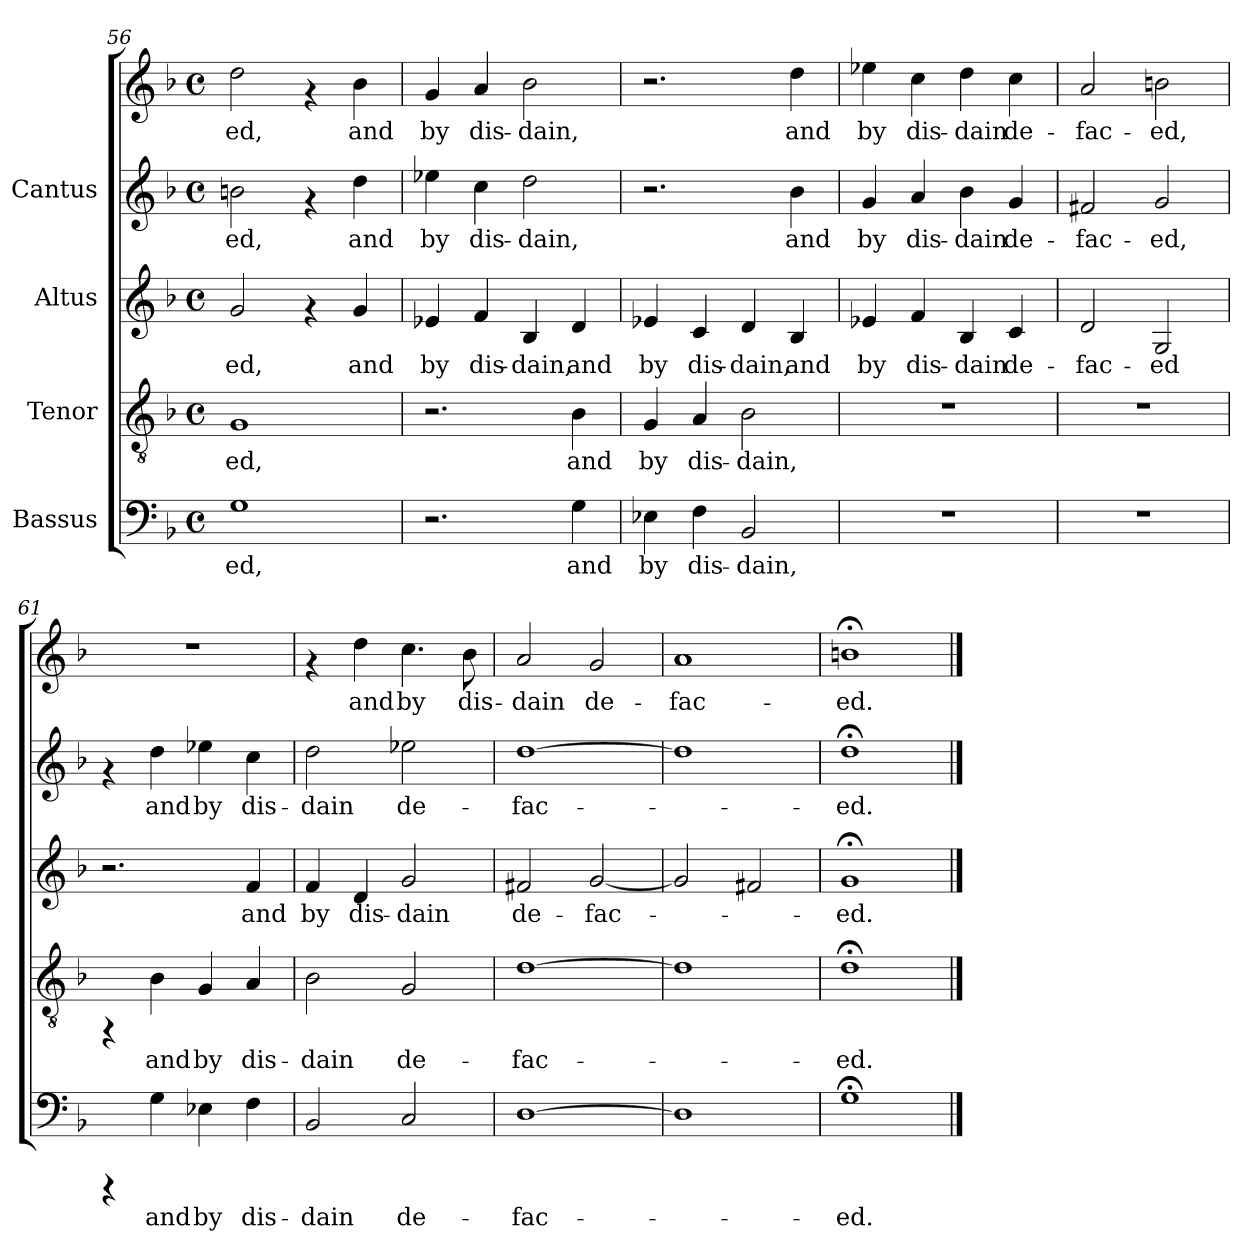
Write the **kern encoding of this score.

**kern	**text	**kern	**text	**kern	**text	**kern	**text	**kern	**text
*part4	*part4	*part3	*part3	*part2	*part2	*part1	*part1	*part1	*part1
*staff5	*staff5	*staff4	*staff4	*staff3	*staff3	*staff2	*staff2	*staff1	*staff1
*I"Bassus	*	*I"Tenor	*	*I"Altus	*	*I"Cantus	*	*	*
*clefF4	*	*clefGv2	*	*clefG2	*	*clefG2	*	*clefG2	*
*k[b-]	*	*k[b-]	*	*k[b-]	*	*k[b-]	*	*k[b-]	*
*F:	*	*F:	*	*F:	*	*F:	*	*F:	*
*M4/4	*	*M4/4	*	*M4/4	*	*M4/4	*	*M4/4	*
*met(c)	*	*met(c)	*	*met(c)	*	*met(c)	*	*met(c)	*
=56	=56	=56	=56	=56	=56	=56	=56	=56	=56
!	!LO:LY:b:cj	!	!LO:LY:b:cj	!	!LO:LY:b:cj	!	!LO:LY:b:cj	!	!LO:LY:b:cj
1G	-ed,	1G	-ed,	2g/	-ed,	2bn\	ed,	2dd\	-ed,
.	.	.	.	4rf	.	4rf	.	4rf	.
!	!	!	!	!	!LO:LY:b:cj	!	!LO:LY:b:cj	!	!LO:LY:b:cj
.	.	.	.	4g/	and	4dd\	and	4b-\	and
=57	=57	=57	=57	=57	=57	=57	=57	=57	=57
!	!	!	!	!	!LO:LY:b:cj	!	!LO:LY:b:cj	!	!LO:LY:b:cj
2.r	.	2.r	.	4e-X/	by	4ee-X\	by	4g/	by
!	!	!	!	!	!LO:LY:b:cj	!	!LO:LY:b:cj	!	!LO:LY:b:cj
.	.	.	.	4f/	dis-	4cc\	dis-	4a/	dis-
!	!	!	!	!	!LO:LY:b:cj	!	!LO:LY:b:cj	!	!LO:LY:b:cj
.	.	.	.	4B-/	-dain,	2dd\	-dain,	2b-\	-dain,
!	!LO:LY:b:cj	!	!LO:LY:b:cj	!	!LO:LY:b:cj	!	!	!	!
4G\	and	4B-\	and	4d/	and	.	.	.	.
=58	=58	=58	=58	=58	=58	=58	=58	=58	=58
!	!LO:LY:b:cj	!	!LO:LY:b:cj	!	!LO:LY:b:cj	!	!	!	!
4E-X\	by	4G/	by	4e-X/	by	2.r	.	2.r	.
!	!LO:LY:b:cj	!	!LO:LY:b:cj	!	!LO:LY:b:cj	!	!	!	!
4F\	dis-	4A/	dis-	4c/	dis-	.	.	.	.
!	!LO:LY:b:cj	!	!LO:LY:b:cj	!	!LO:LY:b:cj	!	!	!	!
2BB-/	-dain,	2B-\	-dain,	4d/	-dain,	.	.	.	.
!	!	!	!	!	!LO:LY:b:cj	!	!LO:LY:b:cj	!	!LO:LY:b:cj
.	.	.	.	4B-/	and	4b-\	and	4dd\	and
!!LO:PB:g=z
=59	=59	=59	=59	=59	=59	=59	=59	=59	=59
!	!	!	!	!	!LO:LY:b:cj	!	!LO:LY:b:cj	!	!LO:LY:b:cj
1r	.	1r	.	4e-X/	by	4g/	-by	4ee-X\	by
!	!	!	!	!	!LO:LY:b:cj	!	!LO:LY:b:cj	!	!LO:LY:b:cj
.	.	.	.	4f/	dis-	4a/	dis-	4cc\	dis-
!	!	!	!	!	!LO:LY:b:cj	!	!LO:LY:b:cj	!	!LO:LY:b:cj
.	.	.	.	4B-/	-dain	4b-\	-dain	4dd\	-dain
!	!	!	!	!	!LO:LY:b:cj	!	!LO:LY:b:cj	!	!LO:LY:b:cj
.	.	.	.	4c/	de-	4g/	de-	4cc\	de-
=60	=60	=60	=60	=60	=60	=60	=60	=60	=60
!	!	!	!	!	!LO:LY:b:cj	!	!LO:LY:b:cj	!	!LO:LY:b:cj
1r	.	1r	.	2d/	-fac-	2f#X/	fac-	2a/	-fac-
!	!	!	!	!	!LO:LY:b:cj	!	!LO:LY:b:cj	!	!LO:LY:b:cj
.	.	.	.	2G/	-ed	2g/	-ed,	2bn\	-ed,
=61	=61	=61	=61	=61	=61	=61	=61	=61	=61
4rCCC	.	4rFF	.	2.r	.	4rf	.	1r	.
!	!LO:LY:b:cj	!	!LO:LY:b:cj	!	!	!	!LO:LY:b:cj	!	!
4G\	and	4B-\	and	.	.	4dd\	and	.	.
!	!LO:LY:b:cj	!	!LO:LY:b:cj	!	!	!	!LO:LY:b:cj	!	!
4E-X\	by	4G/	by	.	.	4ee-X\	by	.	.
!	!LO:LY:b:cj	!	!LO:LY:b:cj	!	!LO:LY:b:cj	!	!LO:LY:b:cj	!	!
4F\	dis-	4A/	dis-	4f/	and	4cc\	dis-	.	.
=62	=62	=62	=62	=62	=62	=62	=62	=62	=62
!	!LO:LY:b:cj	!	!LO:LY:b:cj	!	!LO:LY:b:cj	!	!LO:LY:b:cj	!	!
2BB-/	-dain	2B-\	-dain	4f/	by	2dd\	-dain	4rf	.
!	!	!	!	!	!LO:LY:b:cj	!	!	!	!LO:LY:b:cj
.	.	.	.	4d/	dis-	.	.	4dd\	-and
!	!LO:LY:b:cj	!	!LO:LY:b:cj	!	!LO:LY:b:cj	!	!LO:LY:b:cj	!	!LO:LY:b:cj
2C/	de-	2G/	de-	2g/	-dain	2ee-X\	de-	4.cc\	by
!	!	!	!	!	!	!	!	!	!LO:LY:b:cj
.	.	.	.	.	.	.	.	8b-\	dis-
=63	=63	=63	=63	=63	=63	=63	=63	=63	=63
!	!LO:LY:b:cj	!	!LO:LY:b:cj	!	!LO:LY:b:cj	!	!LO:LY:b:cj	!	!LO:LY:b:cj
[>1D	-fac-	[>1d	-fac-	2f#X/	de-	[>1dd	-fac-	2a/	-dain
!	!	!	!	!	!LO:LY:b:cj	!	!	!	!LO:LY:b:cj
.	.	.	.	[<2g/	-fac-	.	.	2g/	de-
=64	=64	=64	=64	=64	=64	=64	=64	=64	=64
!	!	!	!	!	!	!	!	!	!LO:LY:b:cj
1D]	.	1d]	.	2g/]	.	1dd]	.	1a	-fac-
.	.	.	.	2f#X/	.	.	.	.	.
!!LO:LB:g=z
=65	=65	=65	=65	=65	=65	=65	=65	=65	=65
!	!LO:LY:b:cj	!	!LO:LY:b:cj	!	!LO:LY:b:cj	!	!LO:LY:b:cj	!	!LO:LY:b:cj
1G;<	-ed.	1d;<	-ed.	1g;<	-ed.	1dd;<	ed.	1bn;<	-ed.
==	==	==	==	==	==	==	==	==	==
*-	*-	*-	*-	*-	*-	*-	*-	*-	*-
